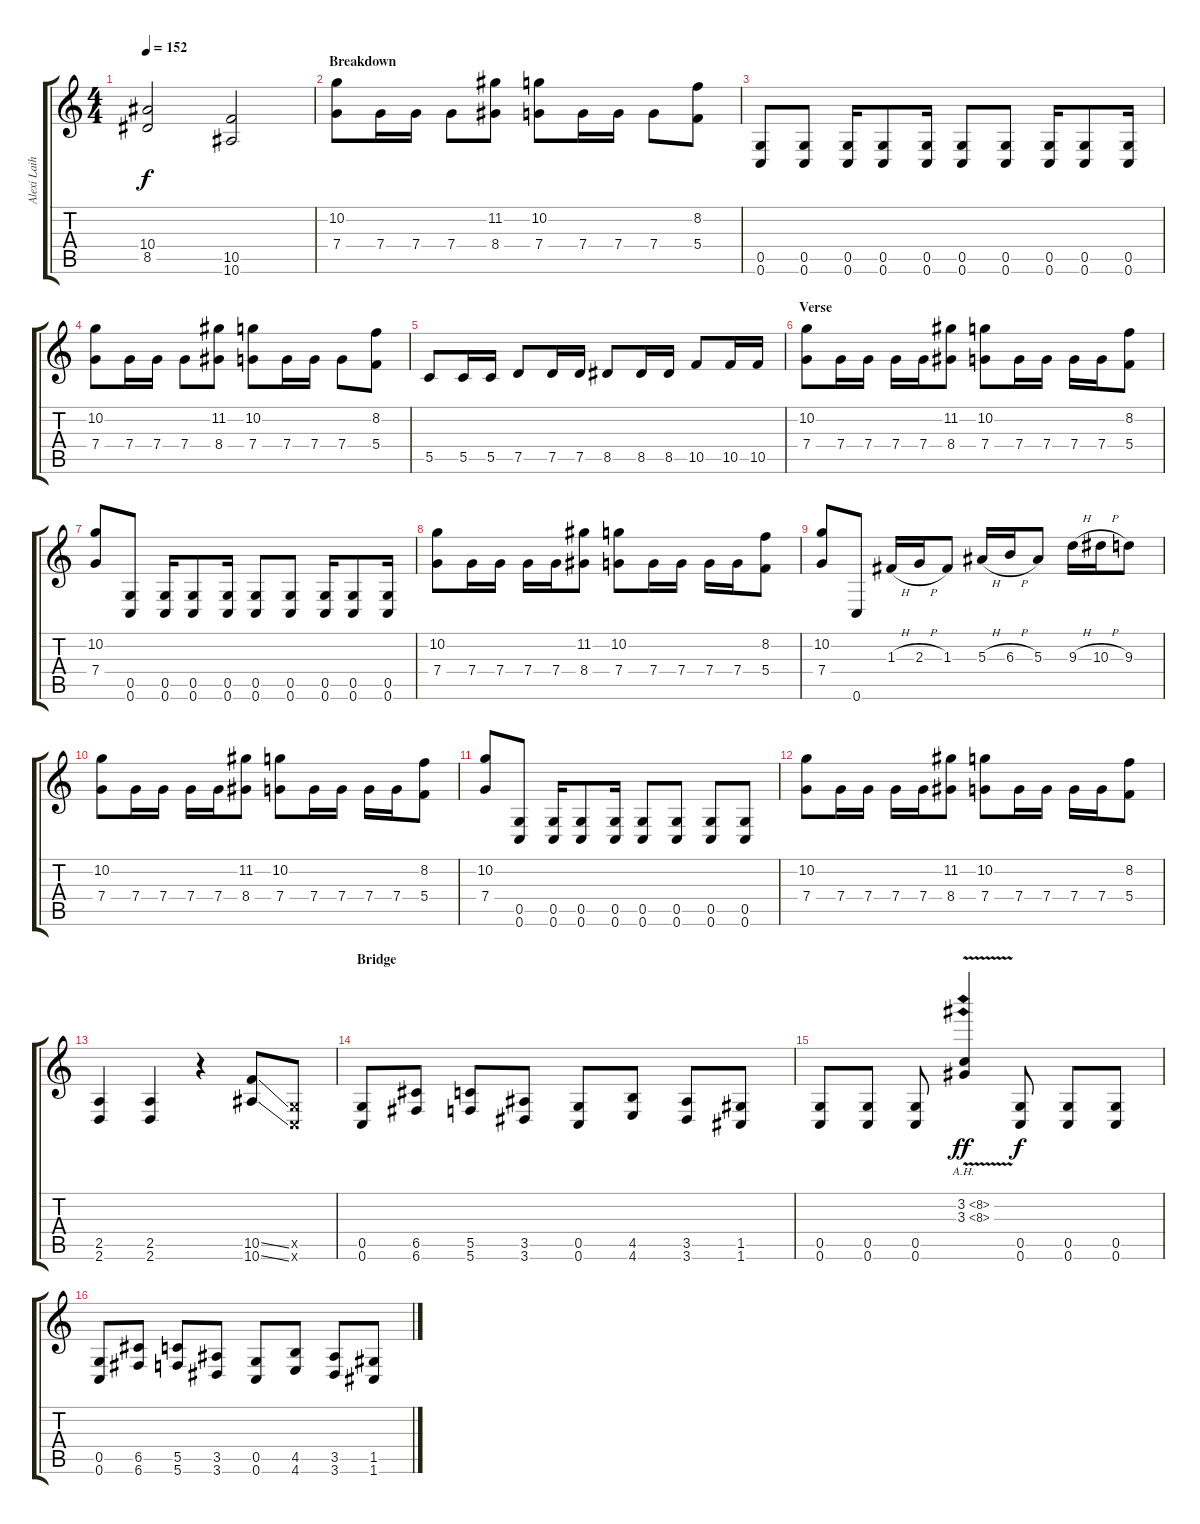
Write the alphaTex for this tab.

\track ("Alexi Laiho" "Alexi Laih") {instrument distortionguitar}
\staff {score tabs}
\tuning (D4 A3 F3 C3 G2 C2) {hide}
\ts (4 4)
\tempo 152
\clef g2
\ks c
(10.4 8.5).2{dy f} (10.5 10.6).2 |
\section ("" "Breakdown")
(10.2 7.4).8 7.4.16 7.4.16 7.4.8 (11.2 8.4).8 (10.2 7.4).8 7.4.16 7.4.16 7.4.8 (8.2 5.4).8 |
(0.5 0.6).8 (0.5 0.6).8 (0.5 0.6).16 (0.5 0.6).8 (0.5 0.6).16 (0.5 0.6).8 (0.5 0.6).8 (0.5 0.6).16 (0.5 0.6).8 (0.5 0.6).16 |
(10.2 7.4).8 7.4.16 7.4.16 7.4.8 (11.2 8.4).8 (10.2 7.4).8 7.4.16 7.4.16 7.4.8 (8.2 5.4).8 |
5.5.8 5.5.16 5.5.16 7.5.8 7.5.16 7.5.16 8.5.8 8.5.16 8.5.16 10.5.8 10.5.16 10.5.16 |
\section ("" "Verse")
(10.2 7.4).8 7.4.16 7.4.16 7.4.16 7.4.16 (11.2 8.4).8 (10.2 7.4).8 7.4.16 7.4.16 7.4.16 7.4.16 (8.2 5.4).8 |
(10.2 7.4).8 (0.5 0.6).8 (0.5 0.6).16 (0.5 0.6).8 (0.5 0.6).16 (0.5 0.6).8 (0.5 0.6).8 (0.5 0.6).16 (0.5 0.6).8 (0.5 0.6).16 |
(10.2 7.4).8 7.4.16 7.4.16 7.4.16 7.4.16 (11.2 8.4).8 (10.2 7.4).8 7.4.16 7.4.16 7.4.16 7.4.16 (8.2 5.4).8 |
(10.2 7.4).8 0.6.8 1.3{h}.16 2.3{h}.16 1.3.8 5.3{h}.16 6.3{h}.16 5.3.8 9.3{h}.16 10.3{h}.16 9.3.8 |
(10.2 7.4).8 7.4.16 7.4.16 7.4.16 7.4.16 (11.2 8.4).8 (10.2 7.4).8 7.4.16 7.4.16 7.4.16 7.4.16 (8.2 5.4).8 |
(10.2 7.4).8 (0.5 0.6).8 (0.5 0.6).16 (0.5 0.6).8 (0.5 0.6).16 (0.5 0.6).8 (0.5 0.6).8 (0.5 0.6).8 (0.5 0.6).8 |
(10.2 7.4).8 7.4.16 7.4.16 7.4.16 7.4.16 (11.2 8.4).8 (10.2 7.4).8 7.4.16 7.4.16 7.4.16 7.4.16 (8.2 5.4).8 |
(2.5 2.6).4 (2.5 2.6).4 r.4 (10.5{ss} 10.6{ss}).8 (0.5{x} 0.6{x}).8 |
\section ("" "Bridge")
(0.5 0.6).8 (6.5 6.6).8 (5.5 5.6).8 (3.5 3.6).8 (0.5 0.6).8 (4.5 4.6).8 (3.5 3.6).8 (1.5 1.6).8 |
(0.5 0.6).8 (0.5 0.6).8 (0.5 0.6).8 (3.2{ah 5} 3.3{ah 5 v}).4{dy ff} (0.5 0.6).8{dy f} (0.5 0.6).8 (0.5 0.6).8 |
(0.5 0.6).8 (6.5 6.6).8 (5.5 5.6).8 (3.5 3.6).8 (0.5 0.6).8 (4.5 4.6).8 (3.5 3.6).8 (1.5 1.6).8
